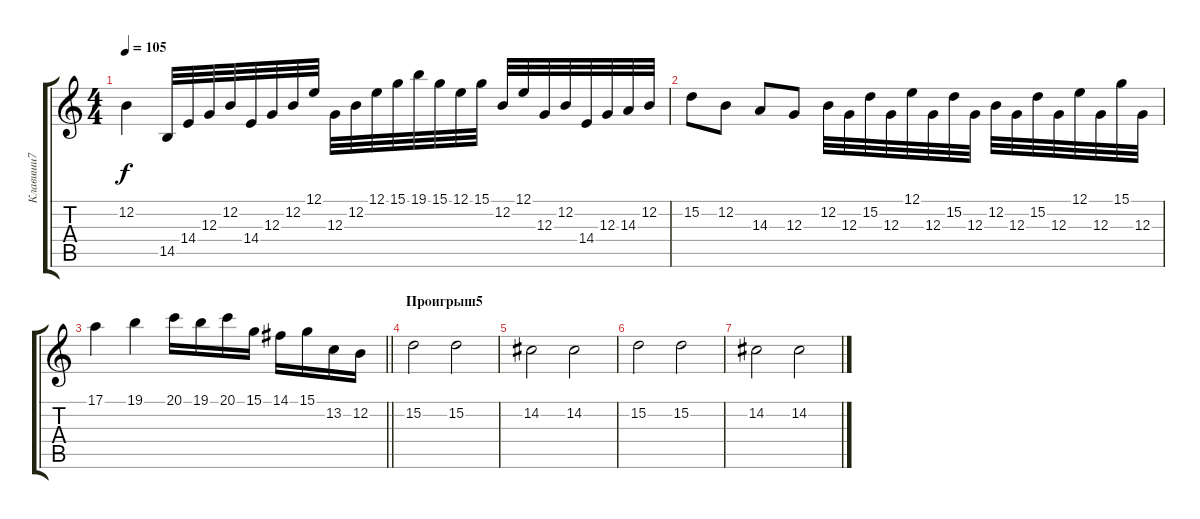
\track ("Клавиши7" "Клавиши7") {instrument lead2sawtooth}
\staff {score tabs}
\tuning (E4 B3 G3 D3 A2 E2) {hide}
\ts (4 4)
\tempo 105
\clef g2
\ks c
12.2.4{dy f} 14.5.32 14.4.32 12.3.32 12.2.32 14.4.32 12.3.32 12.2.32 12.1.32 12.3.32 12.2.32 12.1.32 15.1.32 19.1.32 15.1.32 12.1.32 15.1.32 12.2.32 12.1.32 12.3.32 12.2.32 14.4.32 12.3.32 14.3.32 12.2.32 |
15.2.8 12.2.8 14.3.8 12.3.8 12.2.32 12.3.32 15.2.32 12.3.32 12.1.32 12.3.32 15.2.32 12.3.32 12.2.32 12.3.32 15.2.32 12.3.32 12.1.32 12.3.32 15.1.32 12.3.32 |
\barLineRight lightlight
17.1.4 19.1.4 20.1.16 19.1.16 20.1.16 15.1.16 14.1.16 15.1.16 13.2.16 12.2.16 |
\section ("" "Проигрыш5")
15.2.2 15.2.2 |
14.2.2 14.2.2 |
15.2.2 15.2.2 |
14.2.2 14.2.2
